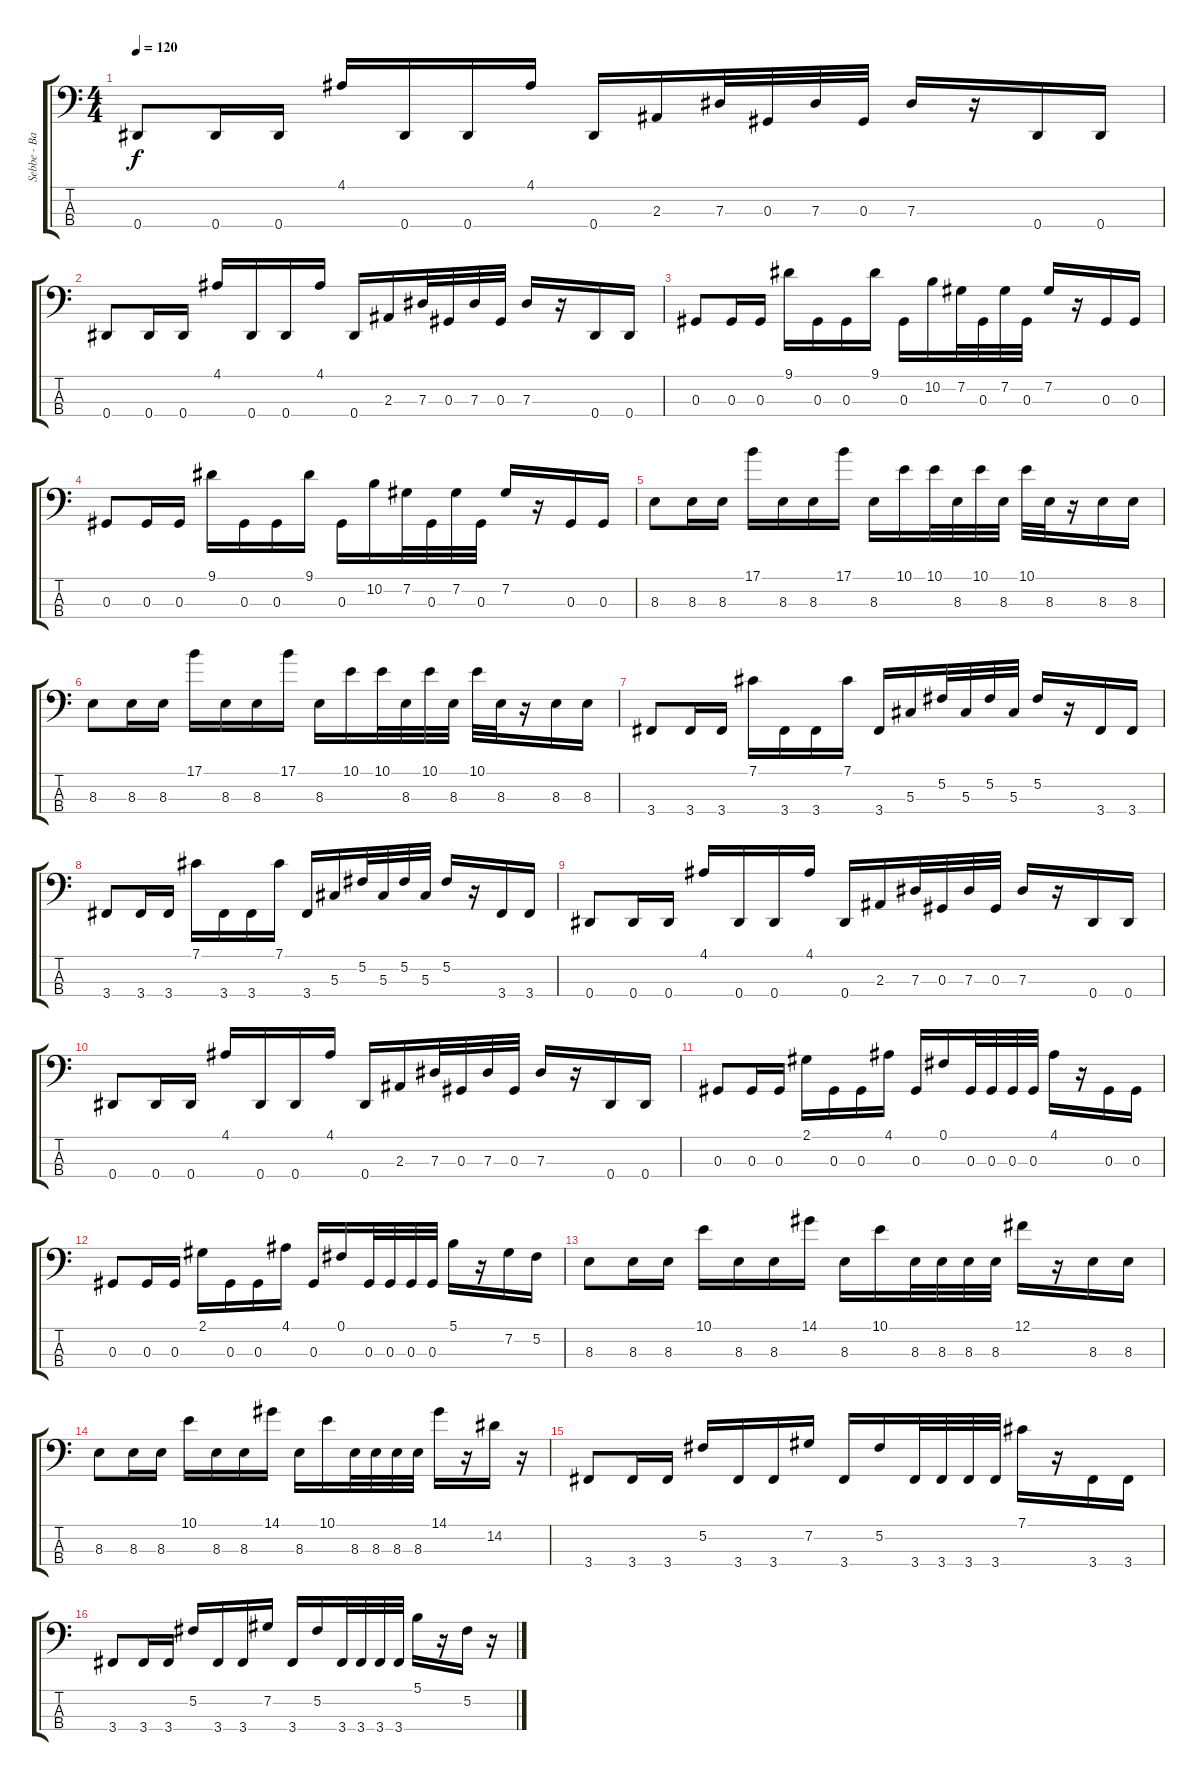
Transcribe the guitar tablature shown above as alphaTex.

\track ("Sebbe - Bass" "Sebbe - Ba") {instrument electricbassfinger}
\staff {score tabs}
\tuning (Gb2 Db2 Ab1 Eb1) {hide}
\ts (4 4)
\tempo 120
\clef f4
\ks c
0.4.8{dy f} 0.4.16 0.4.16 4.1.16 0.4.16 0.4.16 4.1.16 0.4.16 2.3.16 7.3.32 0.3.32 7.3.32 0.3.32 7.3.16 r.16 0.4.16 0.4.16 |
0.4.8 0.4.16 0.4.16 4.1.16 0.4.16 0.4.16 4.1.16 0.4.16 2.3.16 7.3.32 0.3.32 7.3.32 0.3.32 7.3.16 r.16 0.4.16 0.4.16 |
0.3.8 0.3.16 0.3.16 9.1.16 0.3.16 0.3.16 9.1.16 0.3.16 10.2.16 7.2.32 0.3.32 7.2.32 0.3.32 7.2.16 r.16 0.3.16 0.3.16 |
0.3.8 0.3.16 0.3.16 9.1.16 0.3.16 0.3.16 9.1.16 0.3.16 10.2.16 7.2.32 0.3.32 7.2.32 0.3.32 7.2.16 r.16 0.3.16 0.3.16 |
8.3.8 8.3.16 8.3.16 17.1.16 8.3.16 8.3.16 17.1.16 8.3.16 10.1.16 10.1.32 8.3.32 10.1.32 8.3.32 10.1.32 8.3.32 r.16 8.3.16 8.3.16 |
8.3.8 8.3.16 8.3.16 17.1.16 8.3.16 8.3.16 17.1.16 8.3.16 10.1.16 10.1.32 8.3.32 10.1.32 8.3.32 10.1.32 8.3.32 r.16 8.3.16 8.3.16 |
3.4.8 3.4.16 3.4.16 7.1.16 3.4.16 3.4.16 7.1.16 3.4.16 5.3.16 5.2.32 5.3.32 5.2.32 5.3.32 5.2.16 r.16 3.4.16 3.4.16 |
3.4.8 3.4.16 3.4.16 7.1.16 3.4.16 3.4.16 7.1.16 3.4.16 5.3.16 5.2.32 5.3.32 5.2.32 5.3.32 5.2.16 r.16 3.4.16 3.4.16 |
0.4.8 0.4.16 0.4.16 4.1.16 0.4.16 0.4.16 4.1.16 0.4.16 2.3.16 7.3.32 0.3.32 7.3.32 0.3.32 7.3.16 r.16 0.4.16 0.4.16 |
0.4.8 0.4.16 0.4.16 4.1.16 0.4.16 0.4.16 4.1.16 0.4.16 2.3.16 7.3.32 0.3.32 7.3.32 0.3.32 7.3.16 r.16 0.4.16 0.4.16 |
0.3.8 0.3.16 0.3.16 2.1.16 0.3.16 0.3.16 4.1.16 0.3.16 0.1.16 0.3.32 0.3.32 0.3.32 0.3.32 4.1.16 r.16 0.3.16 0.3.16 |
0.3.8 0.3.16 0.3.16 2.1.16 0.3.16 0.3.16 4.1.16 0.3.16 0.1.16 0.3.32 0.3.32 0.3.32 0.3.32 5.1.16 r.16 7.2.16 5.2.16 |
8.3.8 8.3.16 8.3.16 10.1.16 8.3.16 8.3.16 14.1.16 8.3.16 10.1.16 8.3.32 8.3.32 8.3.32 8.3.32 12.1.16 r.16 8.3.16 8.3.16 |
8.3.8 8.3.16 8.3.16 10.1.16 8.3.16 8.3.16 14.1.16 8.3.16 10.1.16 8.3.32 8.3.32 8.3.32 8.3.32 14.1.16 r.16 14.2.16 r.16 |
3.4.8 3.4.16 3.4.16 5.2.16 3.4.16 3.4.16 7.2.16 3.4.16 5.2.16 3.4.32 3.4.32 3.4.32 3.4.32 7.1.16 r.16 3.4.16 3.4.16 |
3.4.8 3.4.16 3.4.16 5.2.16 3.4.16 3.4.16 7.2.16 3.4.16 5.2.16 3.4.32 3.4.32 3.4.32 3.4.32 5.1.16 r.16 5.2.16 r.16
